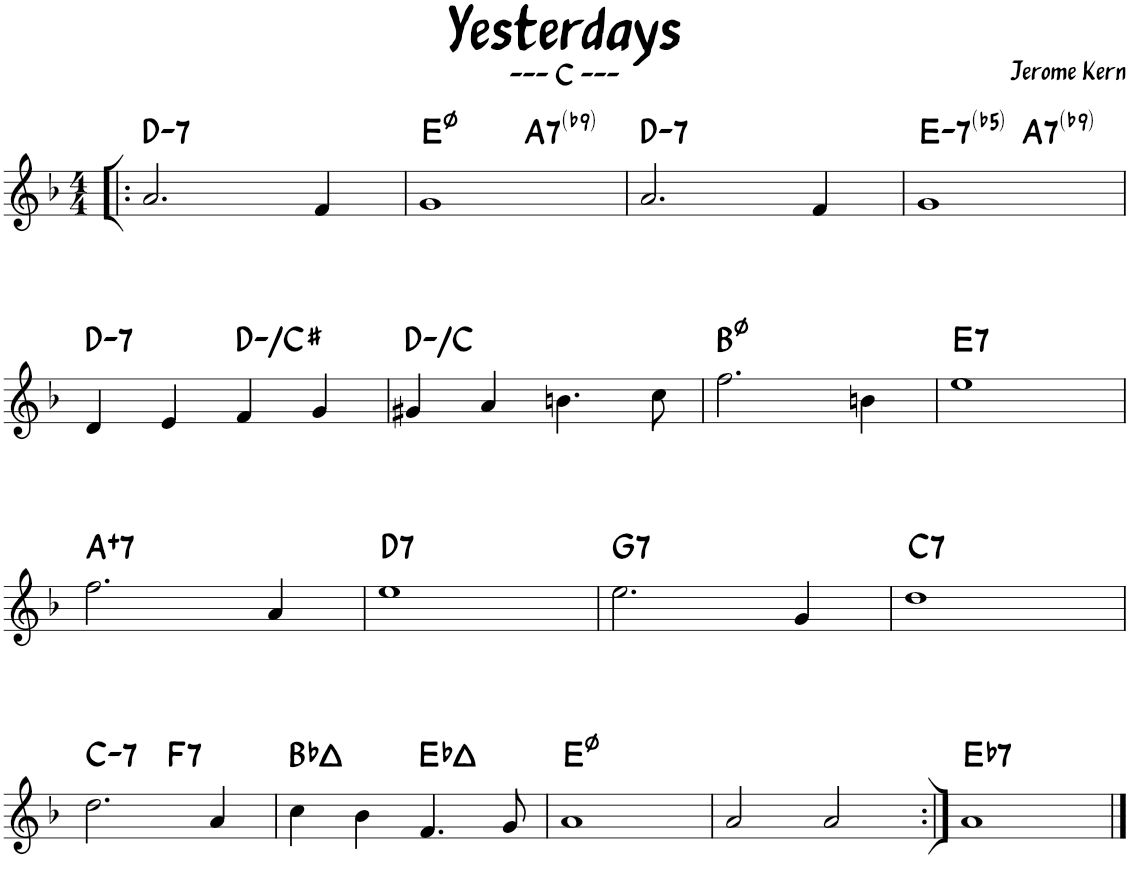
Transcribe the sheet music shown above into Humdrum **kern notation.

**kern	**harte
*part1	*part1
*staff1	*
*I"Piano	*
*I'Pno.	*
*clefG2	*
*k[b-]	*
*M4/4	*
=1!|:	=1!|:
!	!LO:H:kt=7
2.a/	D:min7
4f/	.
=2	=2
*^	*
1g	2ryy	E:hdim7
!	!	!LO:H:kt=7
.	2ryy	A:7(b9)
=3	=3	=3
!	!	!LO:H:kt=7
*v	*v	*
2.a/	D:min7
4f/	.
=4	=4
!	!LO:H:kt=-7(b5)
*^	*
1g	2ryy	E:hdim7
!	!	!LO:H:kt=7
.	2ryy	A:7(b9)
!!LO:LB:g=z	!!
=5	=5	=5
!	!	!LO:H:kt=7
*v	*v	*
4d/	D:min7
4e/	.
4f/	D:min/7
4g/	.
=6	=6
4g#X/	D:min/b7
4a/	.
4.bn\	.
8cc\	.
=7	=7
2.ff\	B:hdim7
4bn\	.
=8	=8
!	!LO:H:kt=7
1ee	E:7
!!LO:LB:g=z
=9	=9
!	!LO:H:kt=7
2.ff\	A:aug(b7)
4a/	.
=10	=10
!	!LO:H:kt=7
1ee	D:7
=11	=11
!	!LO:H:kt=7
2.ee\	G:7
4g/	.
=12	=12
!	!LO:H:kt=7
1dd	C:7
!!LO:LB:g=z
=13	=13
!	!LO:H:kt=7
*^	*
2.dd\	2ryy	C:min7
!	!	!LO:H:kt=7
.	2ryy	F:7
4a/	.	.
*v	*v	*
=14	=14
4cc\	Bb:maj
4b-\	.
4.f/	Eb:maj
8g/	.
=15	=15
1a	E:hdim7
=16	=16
2a/	.
2a/	.
=17:|!	=17:|!
!	!LO:H:kt=7
1a	Eb:7
==	==
*-	*-
